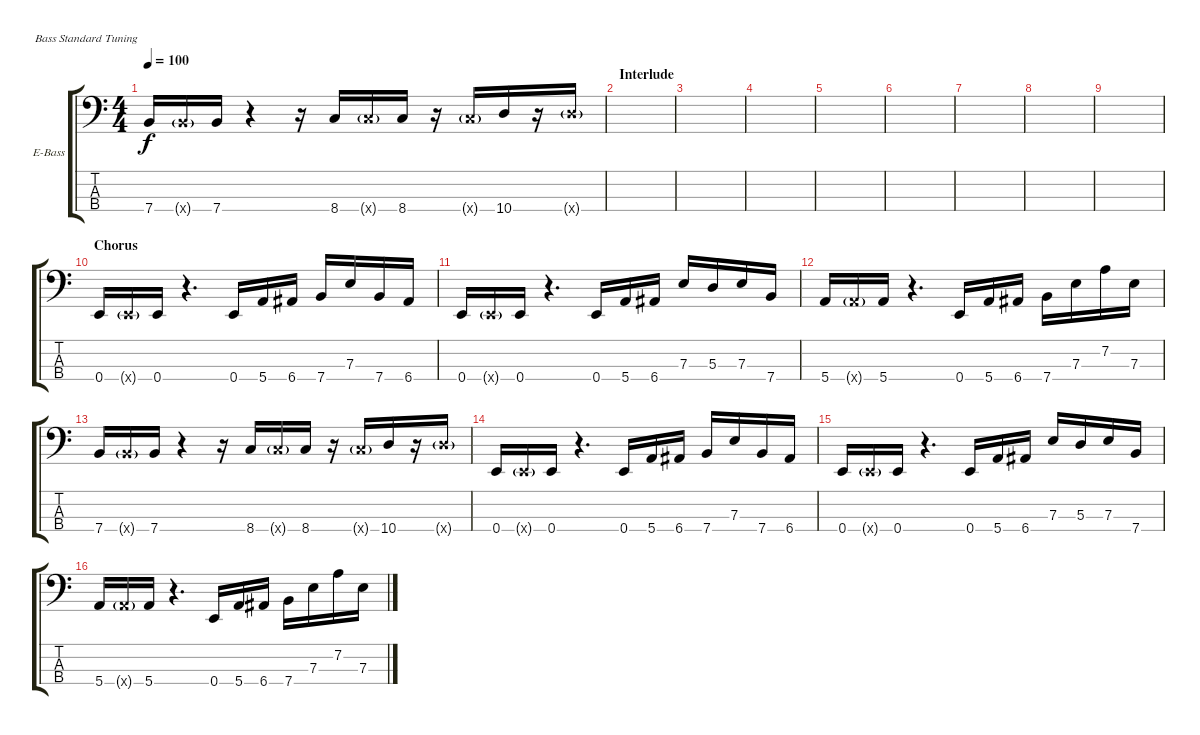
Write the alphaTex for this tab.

\bracketExtendMode groupsimilarinstruments
\firstSystemTrackNameOrientation horizontal
\otherSystemsTrackNameOrientation horizontal
\track ("Bass guitar" "E-Bass") {instrument electricbassfinger}
\staff {score tabs}
\tuning (G2 D2 A1 E1)
\ts (4 4)
\tempo 100
\clef f4
\ks c
7.4.16{dy f} 7.4{g x}.16 7.4.16 r.4 r.16 8.4.16 8.4{g x}.16 8.4.16 r.16 8.4{g x}.16 10.4.16 r.16 10.4{g x}.16 |
\section ("" "Interlude")
|
|
|
|
|
|
|
|
\section ("" "Chorus")
0.4.16 0.4{g x}.16 0.4.16 r.4{d} 0.4.16 5.4.16 6.4.16 7.4.16 7.3.16 7.4.16 6.4.16 |
0.4.16 0.4{g x}.16 0.4.16 r.4{d} 0.4.16 5.4.16 6.4.16 7.3.16 5.3.16 7.3.16 7.4.16 |
5.4.16 5.4{g x}.16 5.4.16 r.4{d} 0.4.16 5.4.16 6.4.16 7.4.16 7.3.16 7.2.16 7.3.16 |
7.4.16 7.4{g x}.16 7.4.16 r.4 r.16 8.4.16 8.4{g x}.16 8.4.16 r.16 8.4{g x}.16 10.4.16 r.16 10.4{g x}.16 |
0.4.16 0.4{g x}.16 0.4.16 r.4{d} 0.4.16 5.4.16 6.4.16 7.4.16 7.3.16 7.4.16 6.4.16 |
0.4.16 0.4{g x}.16 0.4.16 r.4{d} 0.4.16 5.4.16 6.4.16 7.3.16 5.3.16 7.3.16 7.4.16 |
5.4.16 5.4{g x}.16 5.4.16 r.4{d} 0.4.16 5.4.16 6.4.16 7.4.16 7.3.16 7.2.16 7.3.16
